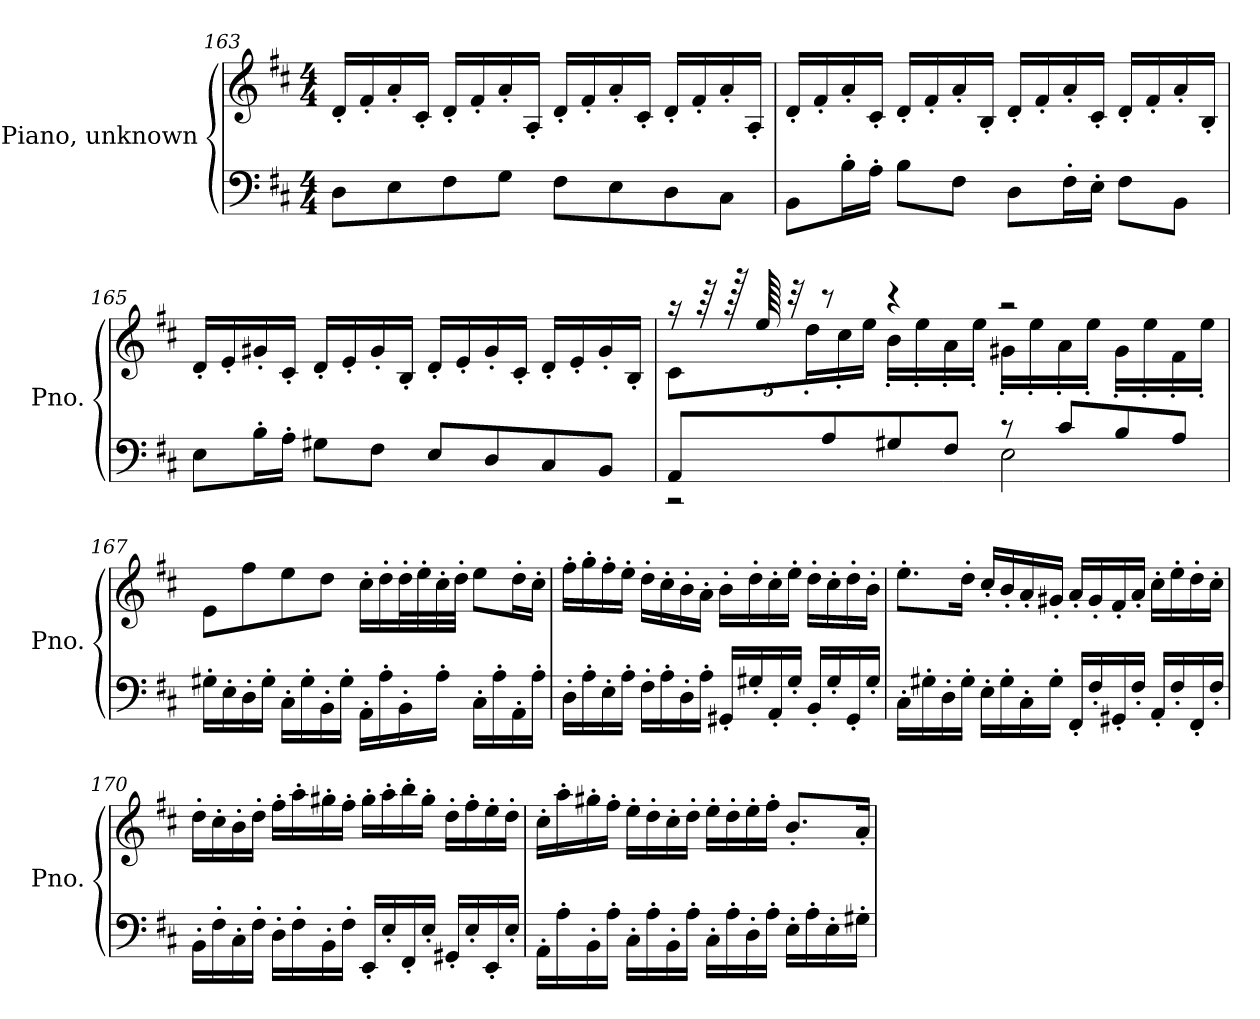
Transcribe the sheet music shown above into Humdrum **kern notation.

**kern	**kern
*part1	*part1
*staff2	*staff1
*I"Piano, unknown	*
*I'Pno.	*
*clefF4	*clefG2
*k[f#c#]	*k[f#c#]
*M4/4	*M4/4
=163	=163
8D\L	16d'/LL
.	16f#'/
8E\	16a'/
.	16c#'/JJ
8F#\	16d'/LL
.	16f#'/
8G\J	16a'/
.	16A'/JJ
8F#\L	16d'/LL
.	16f#'/
8E\	16a'/
.	16c#'/JJ
8D\	16d'/LL
.	16f#'/
8C#\J	16a'/
.	16A'/JJ
!!LO:PB:g=z
=164	=164
8BB\L	16d'/LL
.	16f#'/
16B'\L	16a'/
16A'\JJ	16c#'/JJ
8B\L	16d'/LL
.	16f#'/
8F#\J	16a'/
.	16B'/JJ
8D\L	16d'/LL
.	16f#'/
16F#'\L	16a'/
16E'\JJ	16c#'/JJ
8F#\L	16d'/LL
.	16f#'/
8BB\J	16a'/
.	16B'/JJ
=165	=165
8E\L	16d'/LL
.	16e'/
16B'\L	16g#X'/
16A'\JJ	16c#'/JJ
8G#X\L	16d'/LL
.	16e'/
8F#\J	16g#'/
.	16B'/JJ
8E/L	16d'/LL
.	16e'/
8D/	16g#'/
.	16c#'/JJ
8C#/	16d'/LL
.	16e'/
8BB/J	16g#'/
.	16B'/JJ
!!LO:LB:g=z
=166	=166
*^	*^
*	*	*	*Xbrackettup
8AA/L	2r	16r	10c#\L
.	.	64r	.
.	.	128r	.
.	.	128ee/	.
.	.	32r	.
.	.	.	20dd'\L
8A/	.	8r	.
.	.	.	20cc#'\
.	.	.	20ee\JJ
8G#X/	.	4r	16b'\LL
.	.	.	16ee'\
8F#/J	.	.	16a'\
.	.	.	16ee'\JJ
8r	2E\	2r	16g#X'\LL
.	.	.	16ee'\
8c#/L	.	.	16a'\
.	.	.	16ee'\JJ
8B/	.	.	16g#'\LL
.	.	.	16ee'\
8A/J	.	.	16f#'\
.	.	.	16ee'\JJ
*v	*v	*	*
*	*v	*v
=167	=167
16G#X'\LL	8e\L
16E'\	.
16D'\	8ff#\
16G#'\JJ	.
16C#'\LL	8ee\
16G#'\	.
16BB'\	8dd\J
16G#'\JJ	.
16AA'\LL	16cc#'\LL
16A'\	16dd'\
16BB'\	32dd'\L
.	32ee'\
16A'\JJ	32cc#'\
.	32dd'\JJJ
16C#'\LL	8ee\L
16A'\	.
16AA'\	16dd'\L
16A'\JJ	16cc#'\JJ
!!LO:LB:g=z
=168	=168
16D'\LL	16ff#'\LL
16A'\	16gg'\
16E'\	16ff#'\
16A'\JJ	16ee'\JJ
16F#'\LL	16dd'\LL
16A'\	16cc#'\
16D'\	16b'\
16A'\JJ	16a'\JJ
16GG#X'/LL	16b'\LL
16G#X'/	16dd'\
16AA'/	16cc#'\
16G#'/JJ	16ee'\JJ
16BB'/LL	16dd'\LL
16G#'/	16cc#'\
16GG#'/	16dd'\
16G#'/JJ	16b'\JJ
=169	=169
16C#'\LL	8.ee'\L
16G#X'\	.
16D'\	.
16G#'\JJ	16dd'\Jk
16E'\LL	16cc#'/LL
16G#'\	16b'/
16C#'\	16a'/
16G#'\JJ	16g#X'/JJ
16FF#'/LL	16a'/LL
16F#'/	16g#'/
16GG#X'/	16f#'/
16F#'/JJ	16a'/JJ
16AA'/LL	16cc#'\LL
16F#'/	16ee'\
16FF#'/	16dd'\
16F#'/JJ	16cc#'\JJ
!!LO:LB:g=z
=170	=170
16BB'\LL	16dd'\LL
16F#'\	16cc#'\
16C#'\	16b'\
16F#'\JJ	16dd'\JJ
16D'\LL	16ff#'\LL
16F#'\	16aa'\
16BB'\	16gg#X'\
16F#'\JJ	16ff#'\JJ
16EE'/LL	16gg#'\LL
16E'/	16aa'\
16FF#'/	16bb'\
16E'/JJ	16gg#'\JJ
16GG#X'/LL	16dd'\LL
16E'/	16ff#'\
16EE'/	16ee'\
16E'/JJ	16dd'\JJ
=171	=171
16AA'\LL	16cc#'\LL
16A'\	16aa'\
16BB'\	16gg#X'\
16A'\JJ	16ff#'\JJ
16C#'\LL	16ee'\LL
16A'\	16dd'\
16BB'\	16cc#'\
16A'\JJ	16dd'\JJ
16C#'\LL	16ee'\LL
16A'\	16dd'\
16D'\	16ee'\
16A'\JJ	16ff#'\JJ
16E'\LL	8.b'/L
16A'\	.
16E'\	.
16G#X'\JJ	16a'/Jk
=	=
*-	*-
